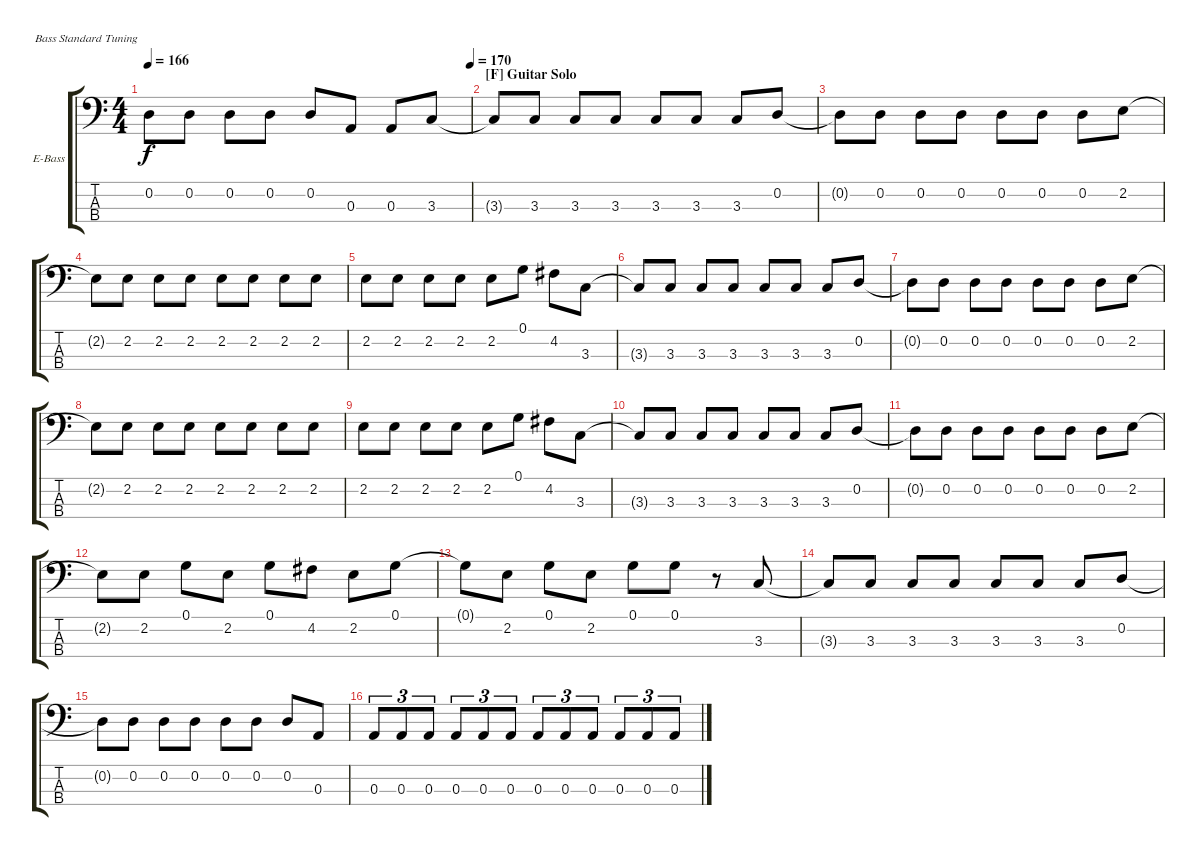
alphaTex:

\bracketExtendMode groupsimilarinstruments
\firstSystemTrackNameOrientation horizontal
\otherSystemsTrackNameOrientation horizontal
\track ("Jimmy Bain" "E-Bass") {instrument electricbasspick}
\staff {score tabs}
\tuning (G2 D2 A1 E1)
\ts (4 4)
\tempo 166
\tempo (170 1)
\clef f4
\ks c
0.2{t}.8{dy f} 0.2.8 0.2.8 0.2.8 0.2.8 0.3.8 0.3.8 3.3.8 |
\section ("F" "Guitar Solo")
3.3{t}.8 3.3.8 3.3.8 3.3.8 3.3.8 3.3.8 3.3.8 0.2.8 |
0.2{t}.8 0.2.8 0.2.8 0.2.8 0.2.8 0.2.8 0.2.8 2.2.8 |
2.2{t}.8 2.2.8 2.2.8 2.2.8 2.2.8 2.2.8 2.2.8 2.2.8 |
2.2.8 2.2.8 2.2.8 2.2.8 2.2.8 0.1.8 4.2.8 3.3.8 |
3.3{t}.8 3.3.8 3.3.8 3.3.8 3.3.8 3.3.8 3.3.8 0.2.8 |
0.2{t}.8 0.2.8 0.2.8 0.2.8 0.2.8 0.2.8 0.2.8 2.2.8 |
2.2{t}.8 2.2.8 2.2.8 2.2.8 2.2.8 2.2.8 2.2.8 2.2.8 |
2.2.8 2.2.8 2.2.8 2.2.8 2.2.8 0.1.8 4.2.8 3.3.8 |
3.3{t}.8 3.3.8 3.3.8 3.3.8 3.3.8 3.3.8 3.3.8 0.2.8 |
0.2{t}.8 0.2.8 0.2.8 0.2.8 0.2.8 0.2.8 0.2.8 2.2.8 |
2.2{t}.8 2.2.8 0.1.8 2.2.8 0.1.8 4.2.8 2.2.8 0.1.8 |
0.1{t}.8 2.2.8 0.1.8 2.2.8 0.1.8 0.1.8 r.8 3.3.8 |
3.3{t}.8 3.3.8 3.3.8 3.3.8 3.3.8 3.3.8 3.3.8 0.2.8 |
0.2{t}.8 0.2.8 0.2.8 0.2.8 0.2.8 0.2.8 0.2.8 0.3.8 |
0.3.8{tu (3 2)} 0.3.8{tu (3 2)} 0.3.8{tu (3 2)} 0.3.8{tu (3 2)} 0.3.8{tu (3 2)} 0.3.8{tu (3 2)} 0.3.8{tu (3 2)} 0.3.8{tu (3 2)} 0.3.8{tu (3 2)} 0.3.8{tu (3 2)} 0.3.8{tu (3 2)} 0.3.8{tu (3 2)}
